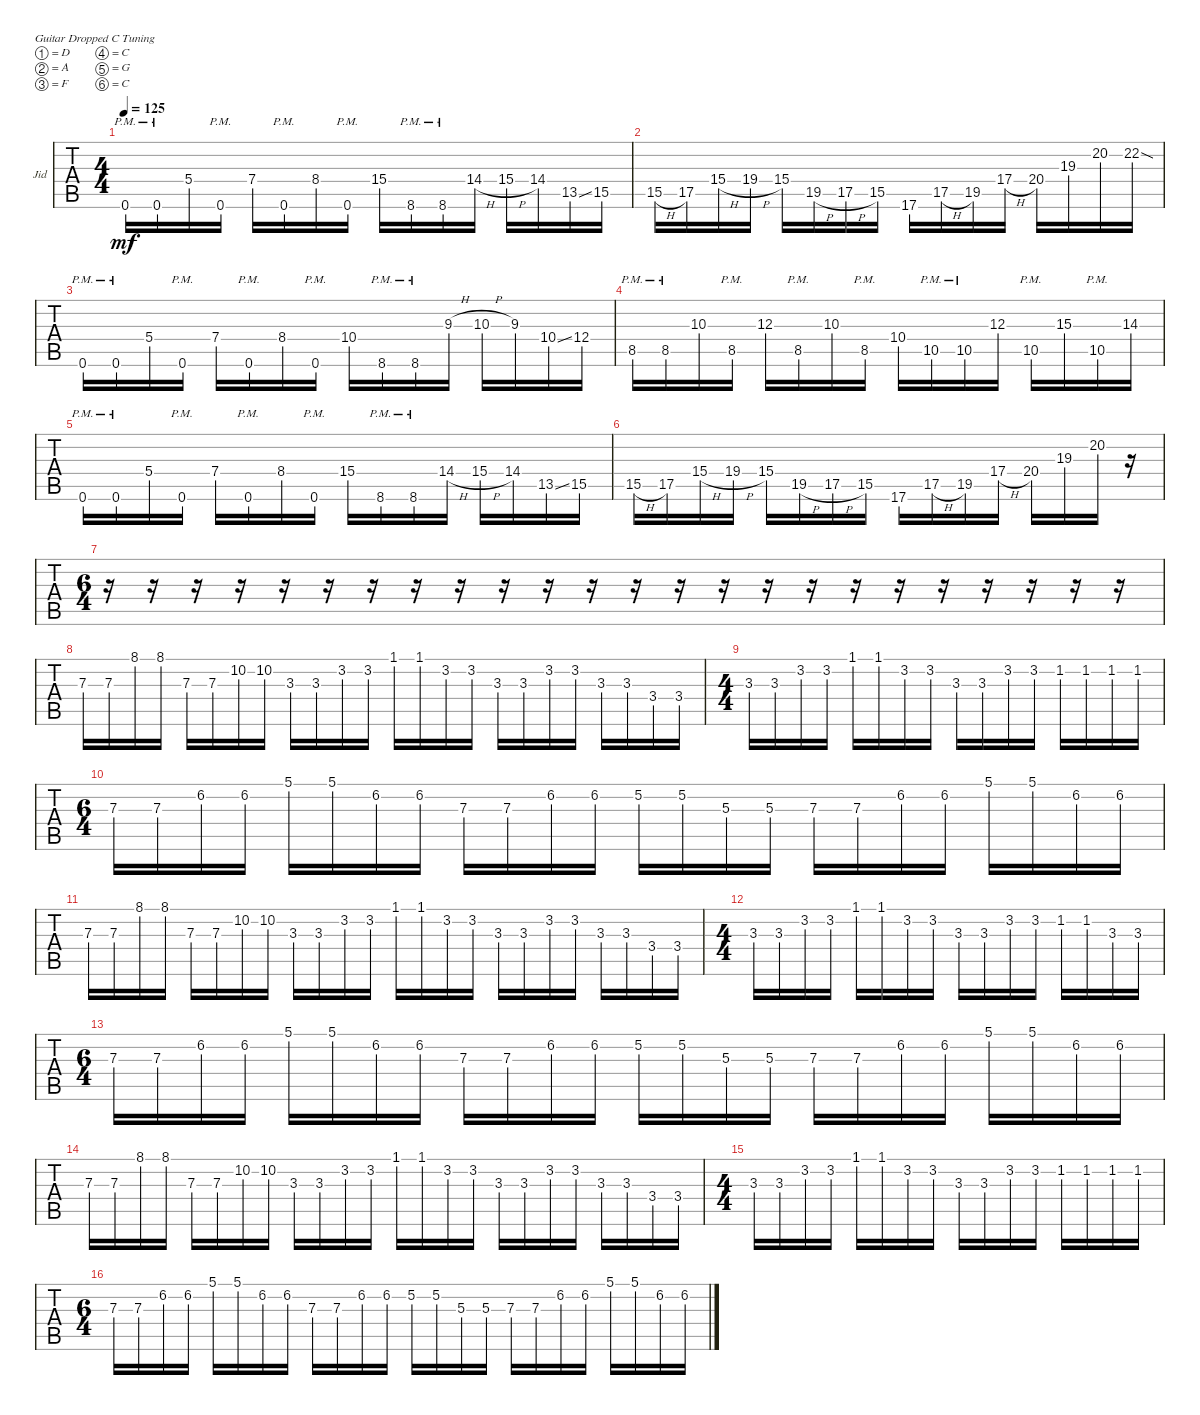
\defaultSystemsLayout 4
\bracketExtendMode groupsimilarinstruments
\firstSystemTrackNameOrientation horizontal
\otherSystemsTrackNameOrientation horizontal
\track ("Jid" "Jid") {instrument distortionguitar}
\staff {tabs}
\tuning (D4 A3 F3 C3 G2 C2)
\ts (4 4)
\tempo 125
\clef g2
\ks c
0.6{pm}.16{dy mf} 0.6{pm}.16 5.4.16 0.6{pm}.16 7.4.16 0.6{pm}.16 8.4.16 0.6{pm}.16 15.4.16 8.6{pm}.16 8.6{pm}.16 14.4{h}.16 15.4{h}.16 14.4.16 13.5{ss}.16 15.5.16 |
15.5{h}.16 17.5.16 15.4{h}.16 19.4{h}.16 15.4.16 19.5{h}.16 17.5{h}.16 15.5.16 17.6.16 17.5{h}.16 19.5.16 17.4{h}.16 20.4.16 19.3.16 20.2.16 22.2{sod}.16 |
0.6{pm}.16 0.6{pm}.16 5.4.16 0.6{pm}.16 7.4.16 0.6{pm}.16 8.4.16 0.6{pm}.16 10.4.16 8.6{pm}.16 8.6{pm}.16 9.3{h}.16 10.3{h}.16 9.3.16 10.4{ss}.16 12.4.16 |
8.5{pm}.16 8.5{pm}.16 10.3.16 8.5{pm}.16 12.3.16 8.5{pm}.16 10.3.16 8.5{pm}.16 10.4.16 10.5{pm}.16 10.5{pm}.16 12.3.16 10.5{pm}.16 15.3.16 10.5{pm}.16 14.3.16 |
0.6{pm}.16 0.6{pm}.16 5.4.16 0.6{pm}.16 7.4.16 0.6{pm}.16 8.4.16 0.6{pm}.16 15.4.16 8.6{pm}.16 8.6{pm}.16 14.4{h}.16 15.4{h}.16 14.4.16 13.5{ss}.16 15.5.16 |
15.5{h}.16 17.5.16 15.4{h}.16 19.4{h}.16 15.4.16 19.5{h}.16 17.5{h}.16 15.5.16 17.6.16 17.5{h}.16 19.5.16 17.4{h}.16 20.4.16 19.3.16 20.2.16 r.16 |
\ts (6 4)
r.16 r.16 r.16 r.16 r.16 r.16 r.16 r.16 r.16 r.16 r.16 r.16 r.16 r.16 r.16 r.16 r.16 r.16 r.16 r.16 r.16 r.16 r.16 r.16 |
7.3.16 7.3.16 8.1.16 8.1.16 7.3.16 7.3.16 10.2.16 10.2.16 3.3.16 3.3.16 3.2.16 3.2.16 1.1.16 1.1.16 3.2.16 3.2.16 3.3.16 3.3.16 3.2.16 3.2.16 3.3.16 3.3.16 3.4.16 3.4.16 |
\ts (4 4)
3.3.16 3.3.16 3.2.16 3.2.16 1.1.16 1.1.16 3.2.16 3.2.16 3.3.16 3.3.16 3.2.16 3.2.16 1.2.16 1.2.16 1.2.16 1.2.16 |
\ts (6 4)
7.3.16 7.3.16 6.2.16 6.2.16 5.1.16 5.1.16 6.2.16 6.2.16 7.3.16 7.3.16 6.2.16 6.2.16 5.2.16 5.2.16 5.3.16 5.3.16 7.3.16 7.3.16 6.2.16 6.2.16 5.1.16 5.1.16 6.2.16 6.2.16 |
7.3.16 7.3.16 8.1.16 8.1.16 7.3.16 7.3.16 10.2.16 10.2.16 3.3.16 3.3.16 3.2.16 3.2.16 1.1.16 1.1.16 3.2.16 3.2.16 3.3.16 3.3.16 3.2.16 3.2.16 3.3.16 3.3.16 3.4.16 3.4.16 |
\ts (4 4)
3.3.16 3.3.16 3.2.16 3.2.16 1.1.16 1.1.16 3.2.16 3.2.16 3.3.16 3.3.16 3.2.16 3.2.16 1.2.16 1.2.16 3.3.16 3.3.16 |
\ts (6 4)
7.3.16 7.3.16 6.2.16 6.2.16 5.1.16 5.1.16 6.2.16 6.2.16 7.3.16 7.3.16 6.2.16 6.2.16 5.2.16 5.2.16 5.3.16 5.3.16 7.3.16 7.3.16 6.2.16 6.2.16 5.1.16 5.1.16 6.2.16 6.2.16 |
7.3.16 7.3.16 8.1.16 8.1.16 7.3.16 7.3.16 10.2.16 10.2.16 3.3.16 3.3.16 3.2.16 3.2.16 1.1.16 1.1.16 3.2.16 3.2.16 3.3.16 3.3.16 3.2.16 3.2.16 3.3.16 3.3.16 3.4.16 3.4.16 |
\ts (4 4)
3.3.16 3.3.16 3.2.16 3.2.16 1.1.16 1.1.16 3.2.16 3.2.16 3.3.16 3.3.16 3.2.16 3.2.16 1.2.16 1.2.16 1.2.16 1.2.16 |
\ts (6 4)
7.3.16 7.3.16 6.2.16 6.2.16 5.1.16 5.1.16 6.2.16 6.2.16 7.3.16 7.3.16 6.2.16 6.2.16 5.2.16 5.2.16 5.3.16 5.3.16 7.3.16 7.3.16 6.2.16 6.2.16 5.1.16 5.1.16 6.2.16 6.2.16
